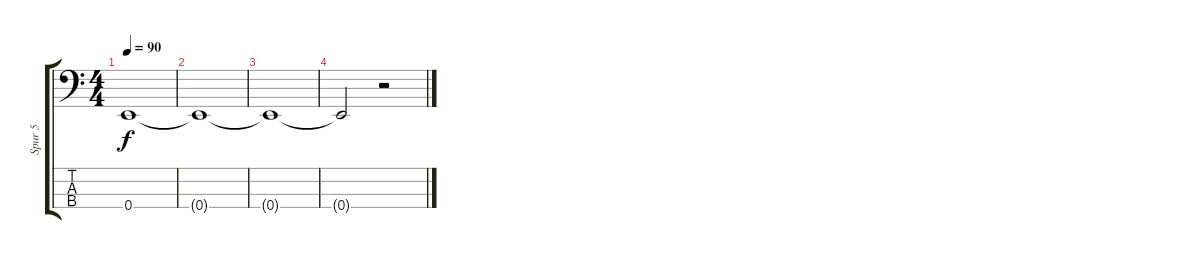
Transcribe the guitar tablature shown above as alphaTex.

\track ("Spur 5" "Spur 5") {instrument synthbass1}
\staff {score tabs}
\tuning (G2 D2 A1 E1) {hide}
\ts (4 4)
\tempo 90
\clef f4
\ks c
0.4{t}.1{dy f} |
0.4{t}.1 |
0.4{t}.1 |
0.4{t}.2 r.2
